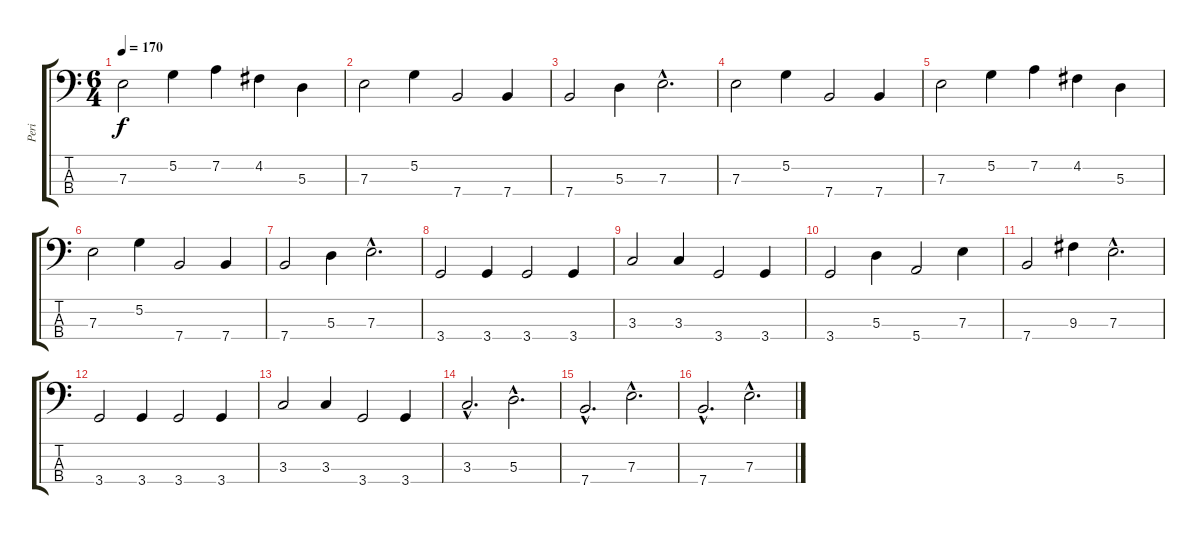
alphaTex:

\track ("Peri" "Peri") {instrument electricbassfinger}
\staff {score tabs}
\tuning (G2 D2 A1 E1) {hide}
\ts (6 4)
\tempo 170
\clef f4
\ks c
7.3.2{dy f} 5.2.4 7.2.4 4.2.4 5.3.4 |
7.3.2 5.2.4 7.4.2 7.4.4 |
7.4.2 5.3.4 7.3{hac}.2{d} |
7.3.2 5.2.4 7.4.2 7.4.4 |
7.3.2 5.2.4 7.2.4 4.2.4 5.3.4 |
7.3.2 5.2.4 7.4.2 7.4.4 |
7.4.2 5.3.4 7.3{hac}.2{d} |
3.4.2 3.4.4 3.4.2 3.4.4 |
3.3.2 3.3.4 3.4.2 3.4.4 |
3.4.2 5.3.4 5.4.2 7.3.4 |
7.4.2 9.3.4 7.3{hac}.2{d} |
3.4.2 3.4.4 3.4.2 3.4.4 |
3.3.2 3.3.4 3.4.2 3.4.4 |
3.3{hac}.2{d} 5.3{hac}.2{d} |
7.4{hac}.2{d} 7.3{hac}.2{d} |
7.4{hac}.2{d} 7.3{hac}.2{d}
